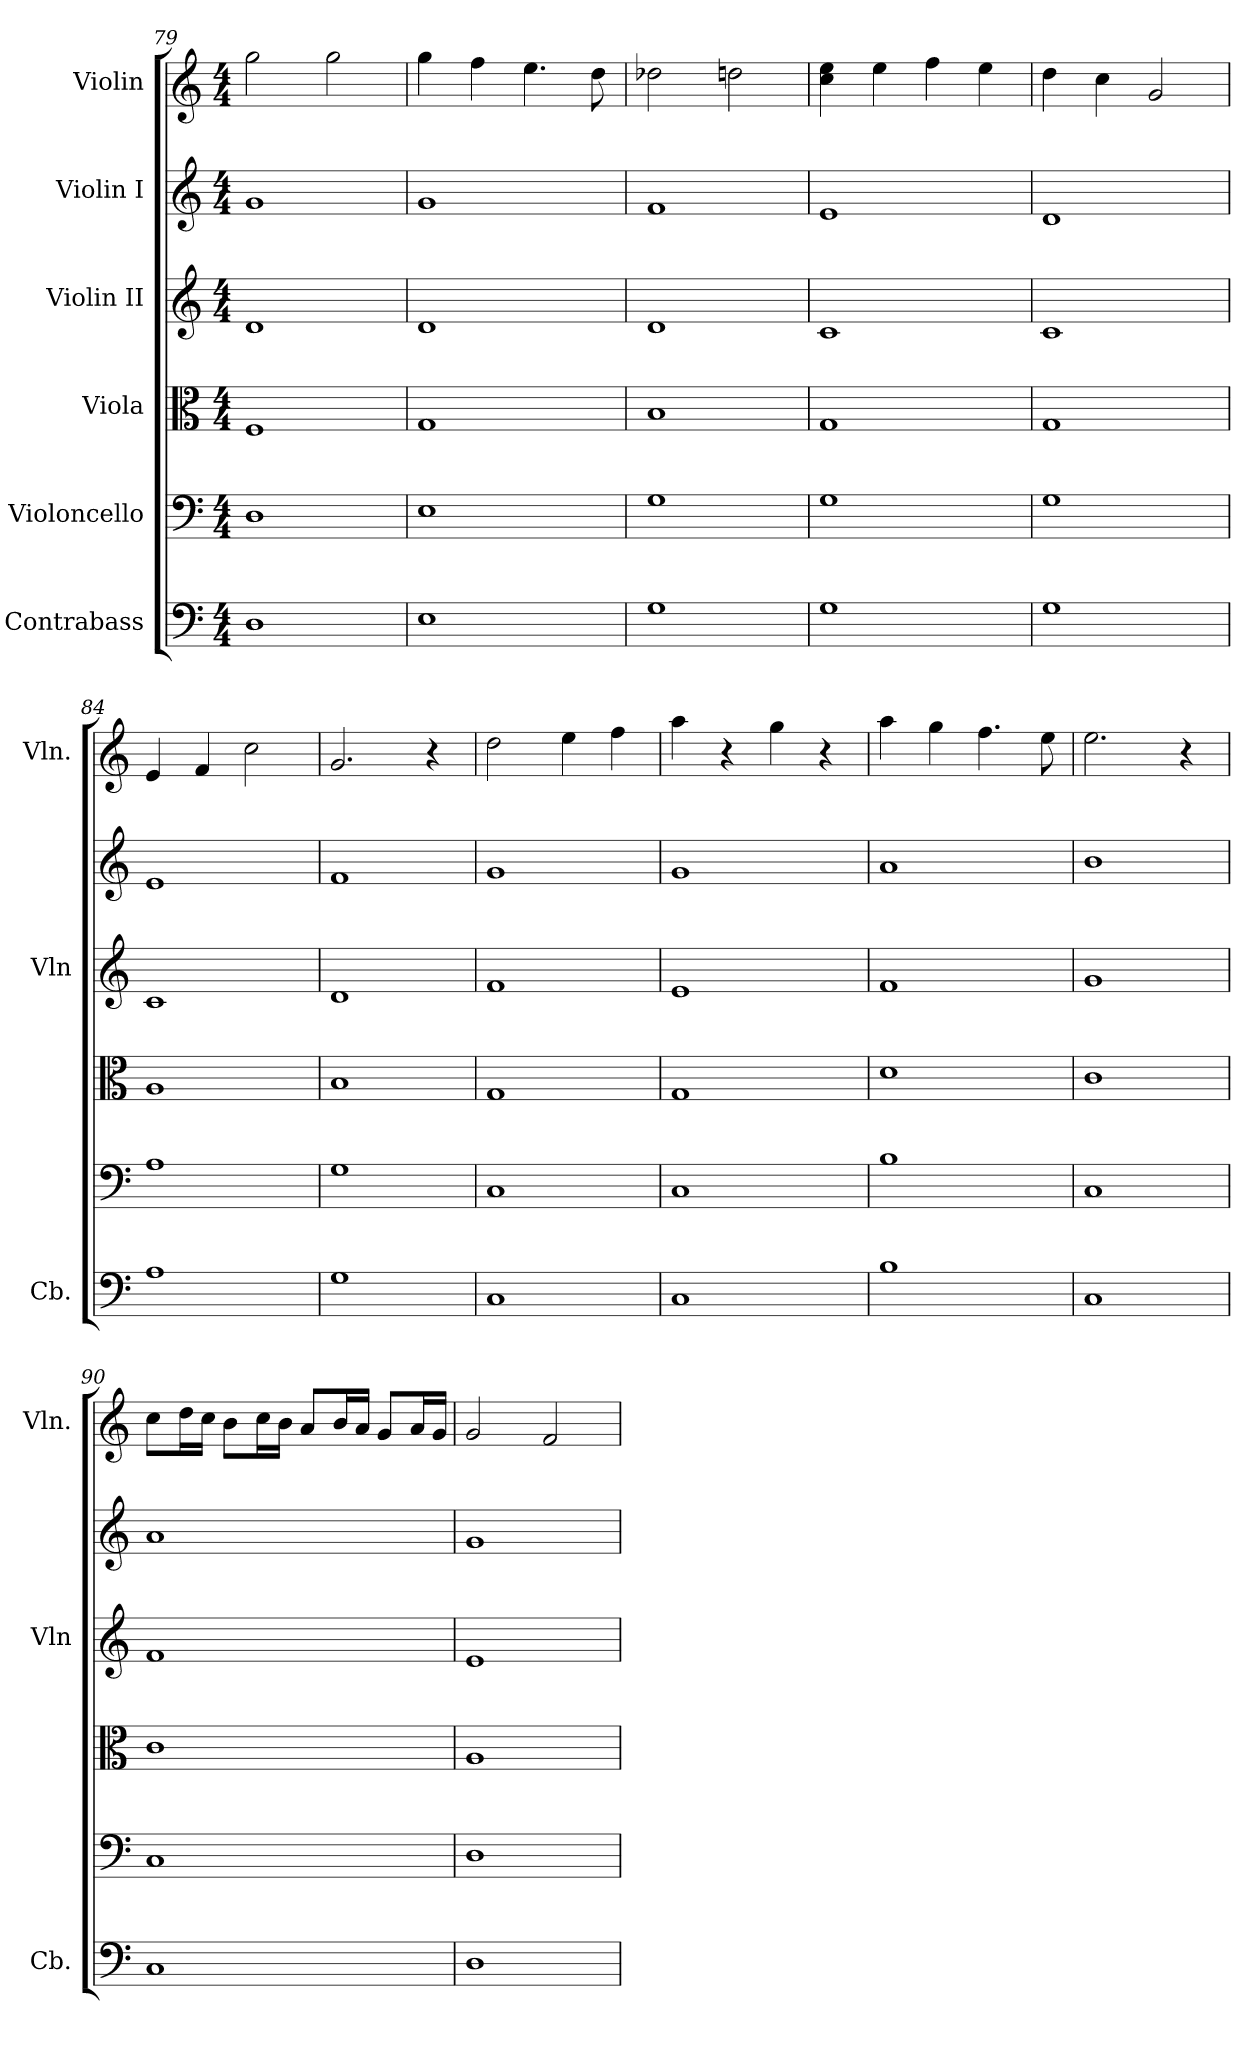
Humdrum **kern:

**kern	**kern	**kern	**kern	**kern	**kern
*part6	*part5	*part4	*part3	*part2	*part1
*staff6	*staff5	*staff4	*staff3	*staff2	*staff1
*I"Contrabass	*I"Violoncello	*I"Viola	*I"Violin II	*I"Violin I	*I"Violin
*I'Cb.	*	*	*I'Vln	*	*I'Vln.
*clefF4	*clefF4	*clefC3	*clefG2	*clefG2	*clefG2
*ITrd7c12	*	*	*	*	*
*k[]	*k[]	*k[]	*k[]	*k[]	*k[]
*M4/4	*M4/4	*M4/4	*M4/4	*M4/4	*M4/4
=79	=79	=79	=79	=79	=79
1DD	1D	1F	1d	1g	2gg\
.	.	.	.	.	2gg\
=80	=80	=80	=80	=80	=80
1EE	1E	1G	1d	1g	4gg\
.	.	.	.	.	4ff\
.	.	.	.	.	4.ee\
.	.	.	.	.	8dd\
=81	=81	=81	=81	=81	=81
1GG	1G	1B	1d	1f	2dd-X\
.	.	.	.	.	2ddn\
=82	=82	=82	=82	=82	=82
1GG	1G	1G	1c	1e	4cc\ 4ee\
.	.	.	.	.	4ee\
.	.	.	.	.	4ff\
.	.	.	.	.	4ee\
=83	=83	=83	=83	=83	=83
1GG	1G	1G	1c	1d	4dd\
.	.	.	.	.	4cc\
.	.	.	.	.	2g/
!!LO:PB:g=z
=84	=84	=84	=84	=84	=84
1AA	1A	1A	1c	1e	4e/
.	.	.	.	.	4f/
.	.	.	.	.	2cc\
=85	=85	=85	=85	=85	=85
1GG	1G	1B	1d	1f	2.g/
.	.	.	.	.	4r
=86	=86	=86	=86	=86	=86
1CC	1C	1G	1f	1g	2dd\
.	.	.	.	.	4ee\
.	.	.	.	.	4ff\
=87	=87	=87	=87	=87	=87
1CC	1C	1G	1e	1g	4aa\
.	.	.	.	.	4r
.	.	.	.	.	4gg\
.	.	.	.	.	4r
=88	=88	=88	=88	=88	=88
1BB	1B	1d	1f	1a	4aa\
.	.	.	.	.	4gg\
.	.	.	.	.	4.ff\
.	.	.	.	.	8ee\
=89	=89	=89	=89	=89	=89
1CC	1C	1c	1g	1b	2.ee\
.	.	.	.	.	4r
=90	=90	=90	=90	=90	=90
1CC	1C	1c	1f	1a	8cc\L
.	.	.	.	.	16dd\L
.	.	.	.	.	16cc\JJ
.	.	.	.	.	8b\L
.	.	.	.	.	16cc\L
.	.	.	.	.	16b\JJ
.	.	.	.	.	8a/L
.	.	.	.	.	16b/L
.	.	.	.	.	16a/JJ
.	.	.	.	.	8g/L
.	.	.	.	.	16a/L
.	.	.	.	.	16g/JJ
=91	=91	=91	=91	=91	=91
1DD	1D	1A	1e	1g	2g/
.	.	.	.	.	2f/
=	=	=	=	=	=
*-	*-	*-	*-	*-	*-
